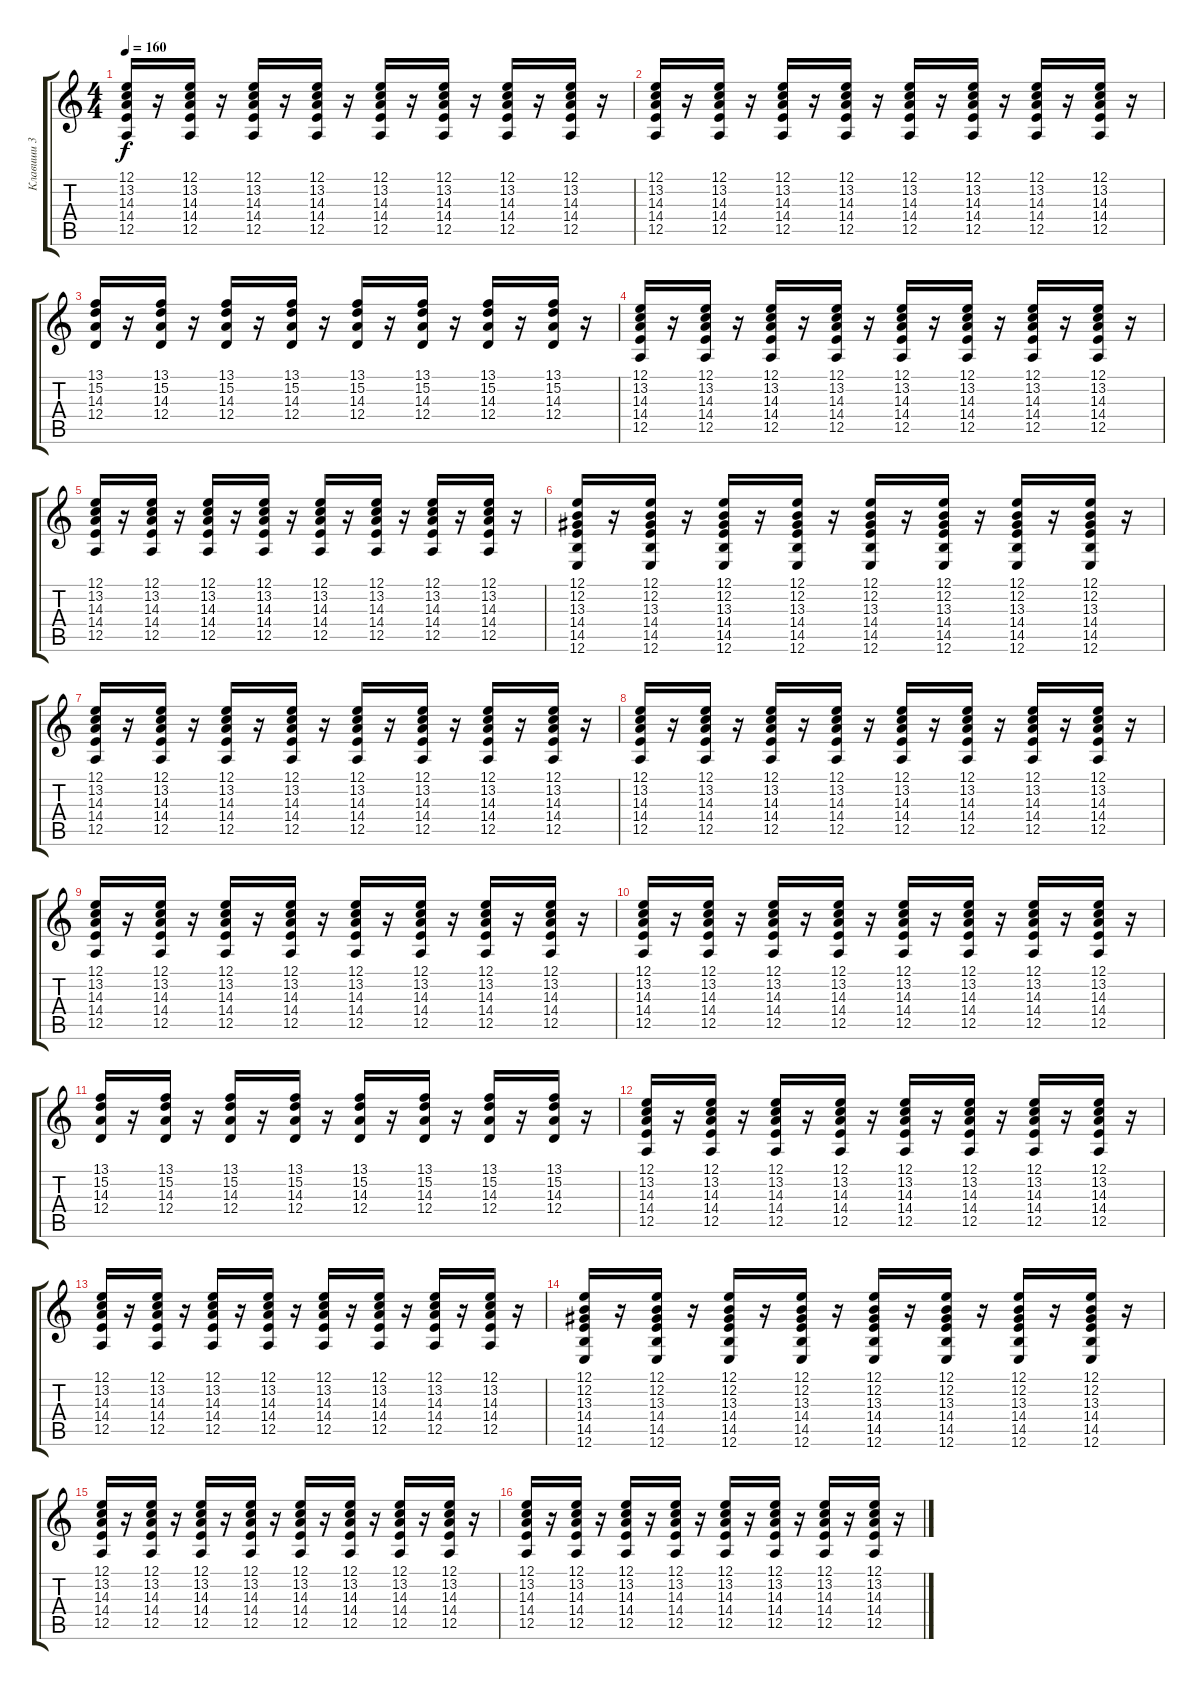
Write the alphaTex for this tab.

\track ("Клавиши 3" "Клавиши 3") {instrument electricgrandpiano}
\staff {score tabs}
\tuning (E4 B3 G3 D3 A2 E2) {hide}
\ts (4 4)
\tempo 160
\clef g2
\ks c
(12.1 13.2 14.3 14.4 12.5).16{dy f} r.16 (12.1 13.2 14.3 14.4 12.5).16 r.16 (12.1 13.2 14.3 14.4 12.5).16 r.16 (12.1 13.2 14.3 14.4 12.5).16 r.16 (12.1 13.2 14.3 14.4 12.5).16 r.16 (12.1 13.2 14.3 14.4 12.5).16 r.16 (12.1 13.2 14.3 14.4 12.5).16 r.16 (12.1 13.2 14.3 14.4 12.5).16 r.16 |
(12.1 13.2 14.3 14.4 12.5).16 r.16 (12.1 13.2 14.3 14.4 12.5).16 r.16 (12.1 13.2 14.3 14.4 12.5).16 r.16 (12.1 13.2 14.3 14.4 12.5).16 r.16 (12.1 13.2 14.3 14.4 12.5).16 r.16 (12.1 13.2 14.3 14.4 12.5).16 r.16 (12.1 13.2 14.3 14.4 12.5).16 r.16 (12.1 13.2 14.3 14.4 12.5).16 r.16 |
(13.1 15.2 14.3 12.4).16 r.16 (13.1 15.2 14.3 12.4).16 r.16 (13.1 15.2 14.3 12.4).16 r.16 (13.1 15.2 14.3 12.4).16 r.16 (13.1 15.2 14.3 12.4).16 r.16 (13.1 15.2 14.3 12.4).16 r.16 (13.1 15.2 14.3 12.4).16 r.16 (13.1 15.2 14.3 12.4).16 r.16 |
(12.1 13.2 14.3 14.4 12.5).16 r.16 (12.1 13.2 14.3 14.4 12.5).16 r.16 (12.1 13.2 14.3 14.4 12.5).16 r.16 (12.1 13.2 14.3 14.4 12.5).16 r.16 (12.1 13.2 14.3 14.4 12.5).16 r.16 (12.1 13.2 14.3 14.4 12.5).16 r.16 (12.1 13.2 14.3 14.4 12.5).16 r.16 (12.1 13.2 14.3 14.4 12.5).16 r.16 |
(12.1 13.2 14.3 14.4 12.5).16 r.16 (12.1 13.2 14.3 14.4 12.5).16 r.16 (12.1 13.2 14.3 14.4 12.5).16 r.16 (12.1 13.2 14.3 14.4 12.5).16 r.16 (12.1 13.2 14.3 14.4 12.5).16 r.16 (12.1 13.2 14.3 14.4 12.5).16 r.16 (12.1 13.2 14.3 14.4 12.5).16 r.16 (12.1 13.2 14.3 14.4 12.5).16 r.16 |
(12.1 12.2 13.3 14.4 14.5 12.6).16 r.16 (12.1 12.2 13.3 14.4 14.5 12.6).16 r.16 (12.1 12.2 13.3 14.4 14.5 12.6).16 r.16 (12.1 12.2 13.3 14.4 14.5 12.6).16 r.16 (12.1 12.2 13.3 14.4 14.5 12.6).16 r.16 (12.1 12.2 13.3 14.4 14.5 12.6).16 r.16 (12.1 12.2 13.3 14.4 14.5 12.6).16 r.16 (12.1 12.2 13.3 14.4 14.5 12.6).16 r.16 |
(12.1 13.2 14.3 14.4 12.5).16 r.16 (12.1 13.2 14.3 14.4 12.5).16 r.16 (12.1 13.2 14.3 14.4 12.5).16 r.16 (12.1 13.2 14.3 14.4 12.5).16 r.16 (12.1 13.2 14.3 14.4 12.5).16 r.16 (12.1 13.2 14.3 14.4 12.5).16 r.16 (12.1 13.2 14.3 14.4 12.5).16 r.16 (12.1 13.2 14.3 14.4 12.5).16 r.16 |
(12.1 13.2 14.3 14.4 12.5).16 r.16 (12.1 13.2 14.3 14.4 12.5).16 r.16 (12.1 13.2 14.3 14.4 12.5).16 r.16 (12.1 13.2 14.3 14.4 12.5).16 r.16 (12.1 13.2 14.3 14.4 12.5).16 r.16 (12.1 13.2 14.3 14.4 12.5).16 r.16 (12.1 13.2 14.3 14.4 12.5).16 r.16 (12.1 13.2 14.3 14.4 12.5).16 r.16 |
(12.1 13.2 14.3 14.4 12.5).16 r.16 (12.1 13.2 14.3 14.4 12.5).16 r.16 (12.1 13.2 14.3 14.4 12.5).16 r.16 (12.1 13.2 14.3 14.4 12.5).16 r.16 (12.1 13.2 14.3 14.4 12.5).16 r.16 (12.1 13.2 14.3 14.4 12.5).16 r.16 (12.1 13.2 14.3 14.4 12.5).16 r.16 (12.1 13.2 14.3 14.4 12.5).16 r.16 |
(12.1 13.2 14.3 14.4 12.5).16 r.16 (12.1 13.2 14.3 14.4 12.5).16 r.16 (12.1 13.2 14.3 14.4 12.5).16 r.16 (12.1 13.2 14.3 14.4 12.5).16 r.16 (12.1 13.2 14.3 14.4 12.5).16 r.16 (12.1 13.2 14.3 14.4 12.5).16 r.16 (12.1 13.2 14.3 14.4 12.5).16 r.16 (12.1 13.2 14.3 14.4 12.5).16 r.16 |
(13.1 15.2 14.3 12.4).16 r.16 (13.1 15.2 14.3 12.4).16 r.16 (13.1 15.2 14.3 12.4).16 r.16 (13.1 15.2 14.3 12.4).16 r.16 (13.1 15.2 14.3 12.4).16 r.16 (13.1 15.2 14.3 12.4).16 r.16 (13.1 15.2 14.3 12.4).16 r.16 (13.1 15.2 14.3 12.4).16 r.16 |
(12.1 13.2 14.3 14.4 12.5).16 r.16 (12.1 13.2 14.3 14.4 12.5).16 r.16 (12.1 13.2 14.3 14.4 12.5).16 r.16 (12.1 13.2 14.3 14.4 12.5).16 r.16 (12.1 13.2 14.3 14.4 12.5).16 r.16 (12.1 13.2 14.3 14.4 12.5).16 r.16 (12.1 13.2 14.3 14.4 12.5).16 r.16 (12.1 13.2 14.3 14.4 12.5).16 r.16 |
(12.1 13.2 14.3 14.4 12.5).16 r.16 (12.1 13.2 14.3 14.4 12.5).16 r.16 (12.1 13.2 14.3 14.4 12.5).16 r.16 (12.1 13.2 14.3 14.4 12.5).16 r.16 (12.1 13.2 14.3 14.4 12.5).16 r.16 (12.1 13.2 14.3 14.4 12.5).16 r.16 (12.1 13.2 14.3 14.4 12.5).16 r.16 (12.1 13.2 14.3 14.4 12.5).16 r.16 |
(12.1 12.2 13.3 14.4 14.5 12.6).16 r.16 (12.1 12.2 13.3 14.4 14.5 12.6).16 r.16 (12.1 12.2 13.3 14.4 14.5 12.6).16 r.16 (12.1 12.2 13.3 14.4 14.5 12.6).16 r.16 (12.1 12.2 13.3 14.4 14.5 12.6).16 r.16 (12.1 12.2 13.3 14.4 14.5 12.6).16 r.16 (12.1 12.2 13.3 14.4 14.5 12.6).16 r.16 (12.1 12.2 13.3 14.4 14.5 12.6).16 r.16 |
(12.1 13.2 14.3 14.4 12.5).16 r.16 (12.1 13.2 14.3 14.4 12.5).16 r.16 (12.1 13.2 14.3 14.4 12.5).16 r.16 (12.1 13.2 14.3 14.4 12.5).16 r.16 (12.1 13.2 14.3 14.4 12.5).16 r.16 (12.1 13.2 14.3 14.4 12.5).16 r.16 (12.1 13.2 14.3 14.4 12.5).16 r.16 (12.1 13.2 14.3 14.4 12.5).16 r.16 |
(12.1 13.2 14.3 14.4 12.5).16 r.16 (12.1 13.2 14.3 14.4 12.5).16 r.16 (12.1 13.2 14.3 14.4 12.5).16 r.16 (12.1 13.2 14.3 14.4 12.5).16 r.16 (12.1 13.2 14.3 14.4 12.5).16 r.16 (12.1 13.2 14.3 14.4 12.5).16 r.16 (12.1 13.2 14.3 14.4 12.5).16 r.16 (12.1 13.2 14.3 14.4 12.5).16 r.16
